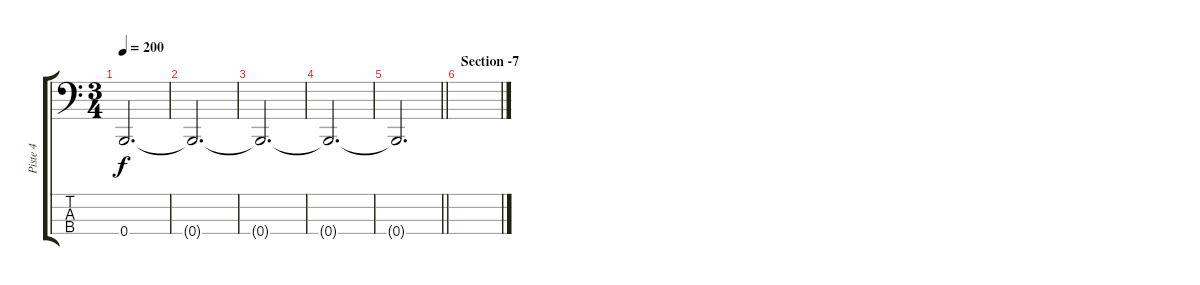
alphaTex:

\track ("Piste 4" "Piste 4") {instrument slapbass2}
\staff {score tabs}
\tuning (E2 B1 Gb1 B0) {hide}
\ts (3 4)
\tempo 200
\clef f4
\ks c
0.4{t}.2{d dy f} |
0.4{t}.2{d} |
0.4{t}.2{d} |
0.4{t}.2{d} |
\barLineRight lightlight
0.4{t}.2{d} |
\section ("" "Section -7")
